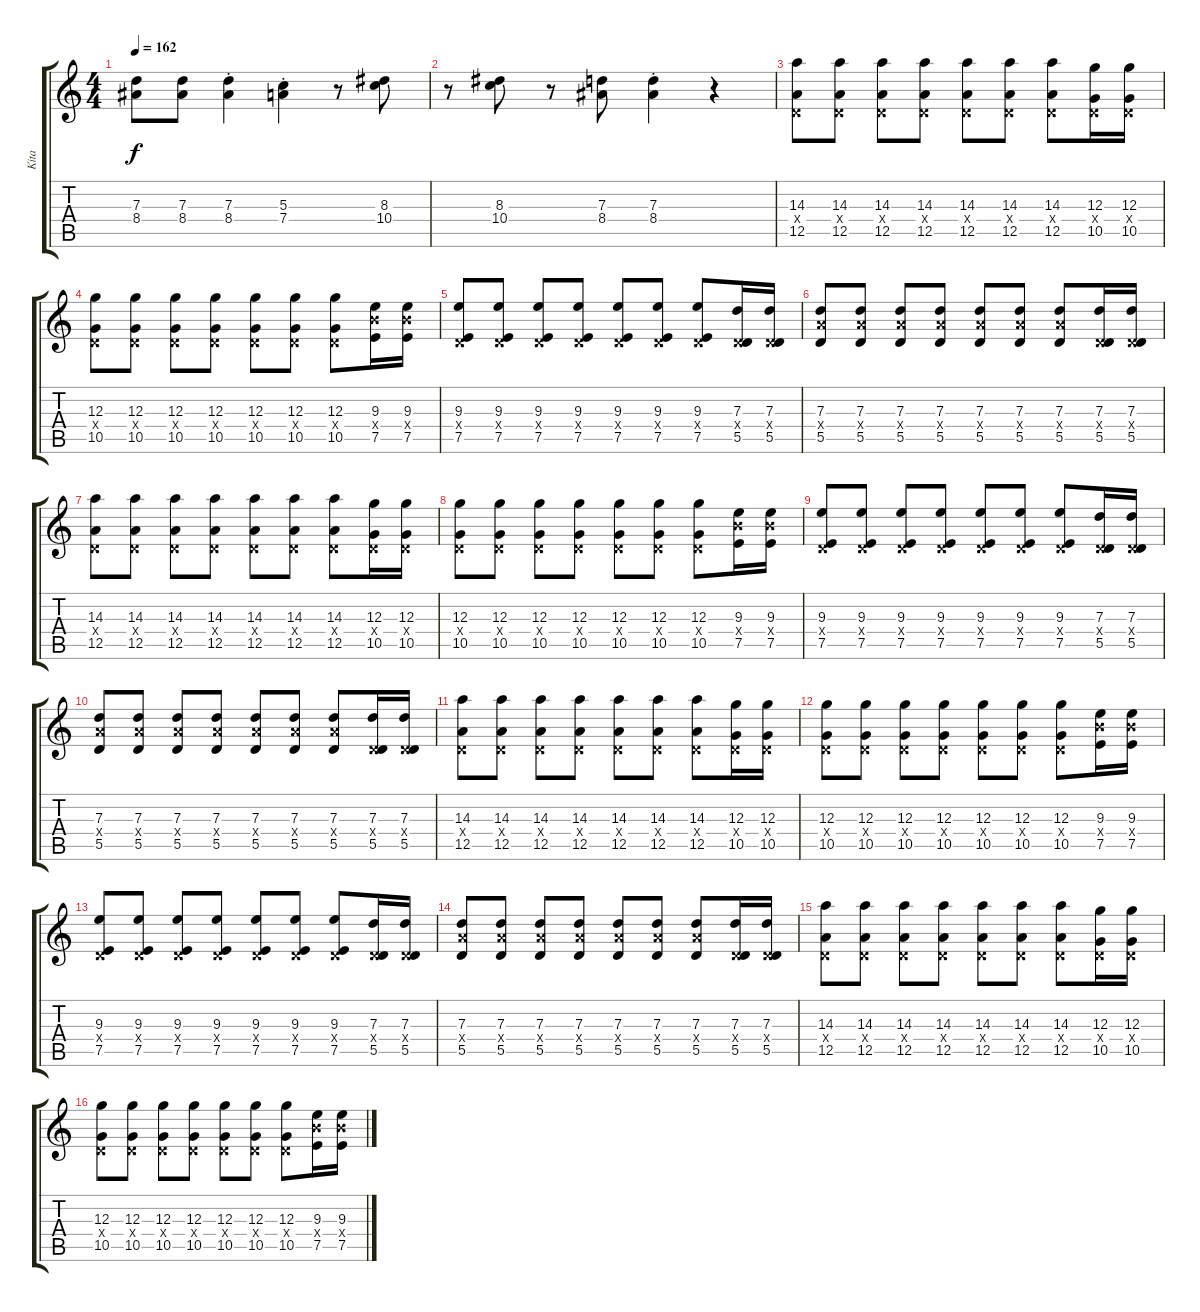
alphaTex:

\track ("Kita" "Kita") {instrument overdrivenguitar}
\staff {score tabs}
\tuning (E4 B3 G3 D3 A2 E2) {hide}
\ts (4 4)
\tempo 162
\clef g2
\ks c
(7.3 8.4).8{dy f instrument overdrivenguitar} (7.3 8.4).8 (7.3{st} 8.4{st}).4 (5.3{st} 7.4{st}).4 r.8 (8.3 10.4).8 |
r.8 (8.3 10.4).8 r.8 (7.3 8.4).8 (7.3{st} 8.4{st}).4 r.4 |
(14.3 0.4{x} 12.5).8 (14.3 0.4{x} 12.5).8 (14.3 0.4{x} 12.5).8 (14.3 0.4{x} 12.5).8 (14.3 0.4{x} 12.5).8 (14.3 0.4{x} 12.5).8 (14.3 0.4{x} 12.5).8 (12.3 0.4{x} 10.5).16 (12.3 0.4{x} 10.5).16 |
(12.3 0.4{x} 10.5).8 (12.3 0.4{x} 10.5).8 (12.3 0.4{x} 10.5).8 (12.3 0.4{x} 10.5).8 (12.3 0.4{x} 10.5).8 (12.3 0.4{x} 10.5).8 (12.3 0.4{x} 10.5).8 (9.3 9.4{x} 7.5).16 (9.3 9.4{x} 7.5).16 |
(9.3 0.4{x} 7.5).8 (9.3 0.4{x} 7.5).8 (9.3 0.4{x} 7.5).8 (9.3 0.4{x} 7.5).8 (9.3 0.4{x} 7.5).8 (9.3 0.4{x} 7.5).8 (9.3 0.4{x} 7.5).8 (7.3 0.4{x} 5.5).16 (7.3 0.4{x} 5.5).16 |
(7.3 7.4{x} 5.5).8 (7.3 7.4{x} 5.5).8 (7.3 7.4{x} 5.5).8 (7.3 7.4{x} 5.5).8 (7.3 7.4{x} 5.5).8 (7.3 7.4{x} 5.5).8 (7.3 7.4{x} 5.5).8 (7.3 0.4{x} 5.5).16 (7.3 0.4{x} 5.5).16 |
(14.3 0.4{x} 12.5).8 (14.3 0.4{x} 12.5).8 (14.3 0.4{x} 12.5).8 (14.3 0.4{x} 12.5).8 (14.3 0.4{x} 12.5).8 (14.3 0.4{x} 12.5).8 (14.3 0.4{x} 12.5).8 (12.3 0.4{x} 10.5).16 (12.3 0.4{x} 10.5).16 |
(12.3 0.4{x} 10.5).8 (12.3 0.4{x} 10.5).8 (12.3 0.4{x} 10.5).8 (12.3 0.4{x} 10.5).8 (12.3 0.4{x} 10.5).8 (12.3 0.4{x} 10.5).8 (12.3 0.4{x} 10.5).8 (9.3 9.4{x} 7.5).16 (9.3 9.4{x} 7.5).16 |
(9.3 0.4{x} 7.5).8 (9.3 0.4{x} 7.5).8 (9.3 0.4{x} 7.5).8 (9.3 0.4{x} 7.5).8 (9.3 0.4{x} 7.5).8 (9.3 0.4{x} 7.5).8 (9.3 0.4{x} 7.5).8 (7.3 0.4{x} 5.5).16 (7.3 0.4{x} 5.5).16 |
(7.3 7.4{x} 5.5).8 (7.3 7.4{x} 5.5).8 (7.3 7.4{x} 5.5).8 (7.3 7.4{x} 5.5).8 (7.3 7.4{x} 5.5).8 (7.3 7.4{x} 5.5).8 (7.3 7.4{x} 5.5).8 (7.3 0.4{x} 5.5).16 (7.3 0.4{x} 5.5).16 |
(14.3 0.4{x} 12.5).8 (14.3 0.4{x} 12.5).8 (14.3 0.4{x} 12.5).8 (14.3 0.4{x} 12.5).8 (14.3 0.4{x} 12.5).8 (14.3 0.4{x} 12.5).8 (14.3 0.4{x} 12.5).8 (12.3 0.4{x} 10.5).16 (12.3 0.4{x} 10.5).16 |
(12.3 0.4{x} 10.5).8 (12.3 0.4{x} 10.5).8 (12.3 0.4{x} 10.5).8 (12.3 0.4{x} 10.5).8 (12.3 0.4{x} 10.5).8 (12.3 0.4{x} 10.5).8 (12.3 0.4{x} 10.5).8 (9.3 9.4{x} 7.5).16 (9.3 9.4{x} 7.5).16 |
(9.3 0.4{x} 7.5).8 (9.3 0.4{x} 7.5).8 (9.3 0.4{x} 7.5).8 (9.3 0.4{x} 7.5).8 (9.3 0.4{x} 7.5).8 (9.3 0.4{x} 7.5).8 (9.3 0.4{x} 7.5).8 (7.3 0.4{x} 5.5).16 (7.3 0.4{x} 5.5).16 |
(7.3 7.4{x} 5.5).8 (7.3 7.4{x} 5.5).8 (7.3 7.4{x} 5.5).8 (7.3 7.4{x} 5.5).8 (7.3 7.4{x} 5.5).8 (7.3 7.4{x} 5.5).8 (7.3 7.4{x} 5.5).8 (7.3 0.4{x} 5.5).16 (7.3 0.4{x} 5.5).16 |
(14.3 0.4{x} 12.5).8 (14.3 0.4{x} 12.5).8 (14.3 0.4{x} 12.5).8 (14.3 0.4{x} 12.5).8 (14.3 0.4{x} 12.5).8 (14.3 0.4{x} 12.5).8 (14.3 0.4{x} 12.5).8 (12.3 0.4{x} 10.5).16 (12.3 0.4{x} 10.5).16 |
(12.3 0.4{x} 10.5).8 (12.3 0.4{x} 10.5).8 (12.3 0.4{x} 10.5).8 (12.3 0.4{x} 10.5).8 (12.3 0.4{x} 10.5).8 (12.3 0.4{x} 10.5).8 (12.3 0.4{x} 10.5).8 (9.3 9.4{x} 7.5).16 (9.3 9.4{x} 7.5).16
